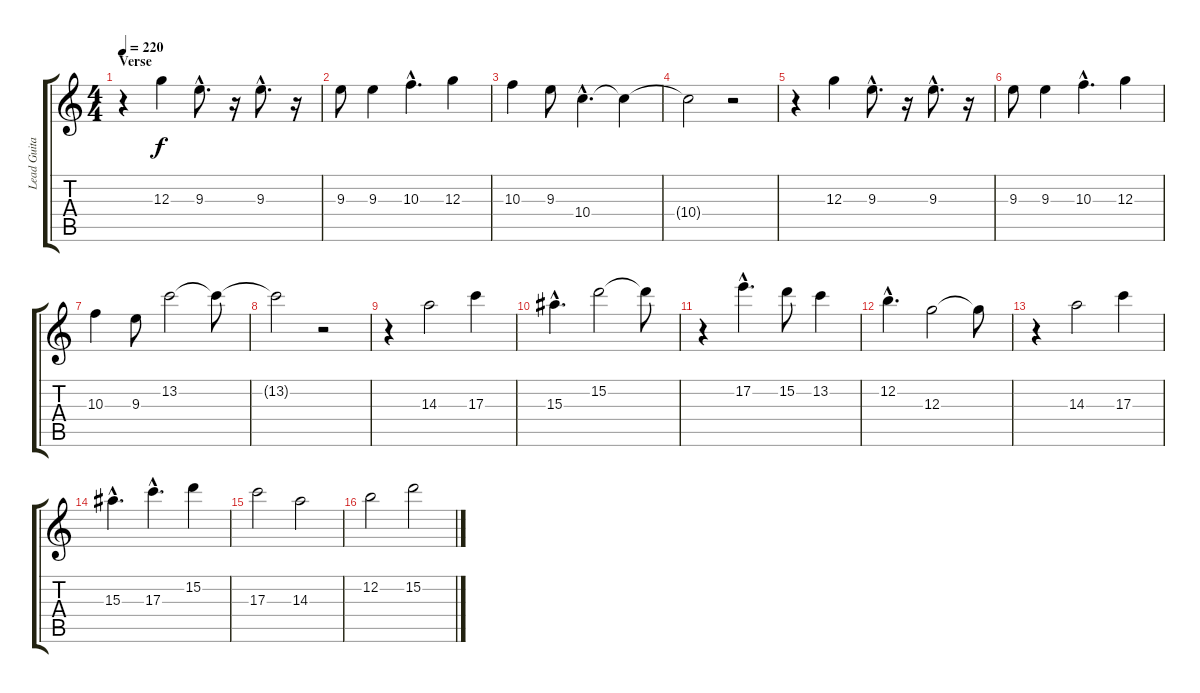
\track ("Lead Guitar" "Lead Guita") {instrument overdrivenguitar}
\staff {score tabs}
\tuning (E4 B3 G3 D3 A2 E2) {hide}
\ts (4 4)
\section ("" "Verse")
\tempo 220
\clef g2
\ks c
r.4{dy f} 12.3.4 9.3{hac}.8{d} r.16 9.3{hac}.8{d} r.16 |
9.3.8 9.3.4 10.3{hac}.4{d} 12.3.4 |
10.3.4 9.3.8 10.4{hac}.4{d} 10.4{t}.4 |
10.4{t}.2 r.2 |
r.4 12.3.4 9.3{hac}.8{d} r.16 9.3{hac}.8{d} r.16 |
9.3.8 9.3.4 10.3{hac}.4{d} 12.3.4 |
10.3.4 9.3.8 13.2.2 13.2{t}.8 |
13.2{t}.2 r.2 |
r.4 14.3.2 17.3.4 |
15.3{hac}.4{d} 15.2.2 15.2{t}.8 |
r.4 17.2{hac}.4{d} 15.2.8 13.2.4 |
12.2{hac}.4{d} 12.3.2 12.3{t}.8 |
r.4 14.3.2 17.3.4 |
15.3{hac}.4{d} 17.3{hac}.4{d} 15.2.4 |
17.3.2 14.3.2 |
12.2.2 15.2.2
